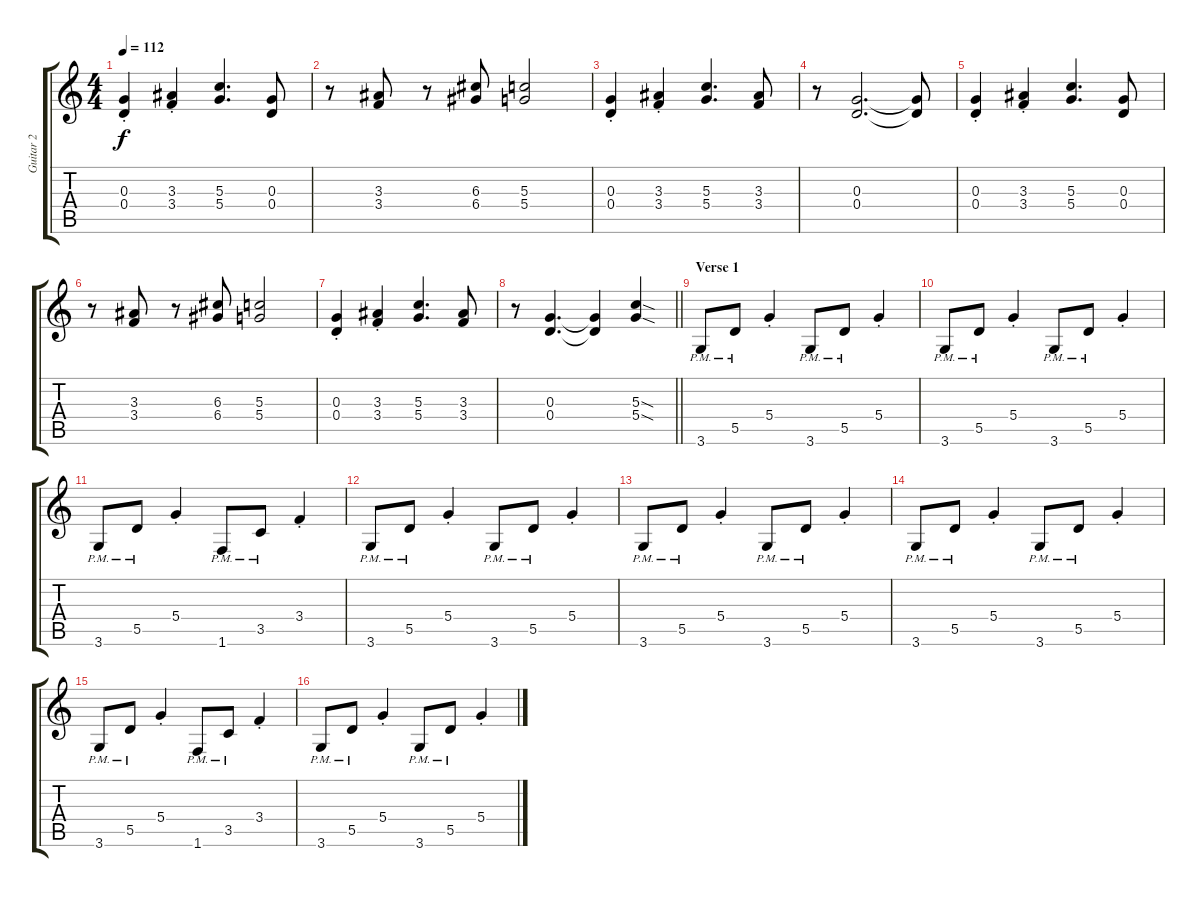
\track ("Guitar 2" "Guitar 2") {instrument overdrivenguitar}
\staff {score tabs}
\tuning (E4 B3 G3 D3 A2 E2) {hide}
\ts (4 4)
\tempo 112
\clef g2
\ks c
(0.3{st} 0.4{st}).4{dy f} (3.3{st} 3.4{st}).4 (5.3 5.4).4{d} (0.3 0.4).8 |
r.8 (3.3 3.4).8 r.8 (6.3 6.4).8 (5.3 5.4).2 |
(0.3{st} 0.4{st}).4 (3.3{st} 3.4{st}).4 (5.3 5.4).4{d} (3.3 3.4).8 |
r.8 (0.3 0.4).2{d} (0.3{t} 0.4{t}).8 |
(0.3{st} 0.4{st}).4 (3.3{st} 3.4{st}).4 (5.3 5.4).4{d} (0.3 0.4).8 |
r.8 (3.3 3.4).8 r.8 (6.3 6.4).8 (5.3 5.4).2 |
(0.3{st} 0.4{st}).4 (3.3{st} 3.4{st}).4 (5.3 5.4).4{d} (3.3 3.4).8 |
\barLineRight lightlight
r.8 (0.3 0.4).4{d} (0.3{t} 0.4{t}).4 (5.3{sod} 5.4{sod}).4 |
\section ("" "Verse 1")
3.6{pm}.8 5.5{pm}.8 5.4{st}.4 3.6{pm}.8 5.5{pm}.8 5.4{st}.4 |
3.6{pm}.8 5.5{pm}.8 5.4{st}.4 3.6{pm}.8 5.5{pm}.8 5.4{st}.4 |
3.6{pm}.8 5.5{pm}.8 5.4{st}.4 1.6{pm}.8 3.5{pm}.8 3.4{st}.4 |
3.6{pm}.8 5.5{pm}.8 5.4{st}.4 3.6{pm}.8 5.5{pm}.8 5.4{st}.4 |
3.6{pm}.8 5.5{pm}.8 5.4{st}.4 3.6{pm}.8 5.5{pm}.8 5.4{st}.4 |
3.6{pm}.8 5.5{pm}.8 5.4{st}.4 3.6{pm}.8 5.5{pm}.8 5.4{st}.4 |
3.6{pm}.8 5.5{pm}.8 5.4{st}.4 1.6{pm}.8 3.5{pm}.8 3.4{st}.4 |
3.6{pm}.8 5.5{pm}.8 5.4{st}.4 3.6{pm}.8 5.5{pm}.8 5.4{st}.4
